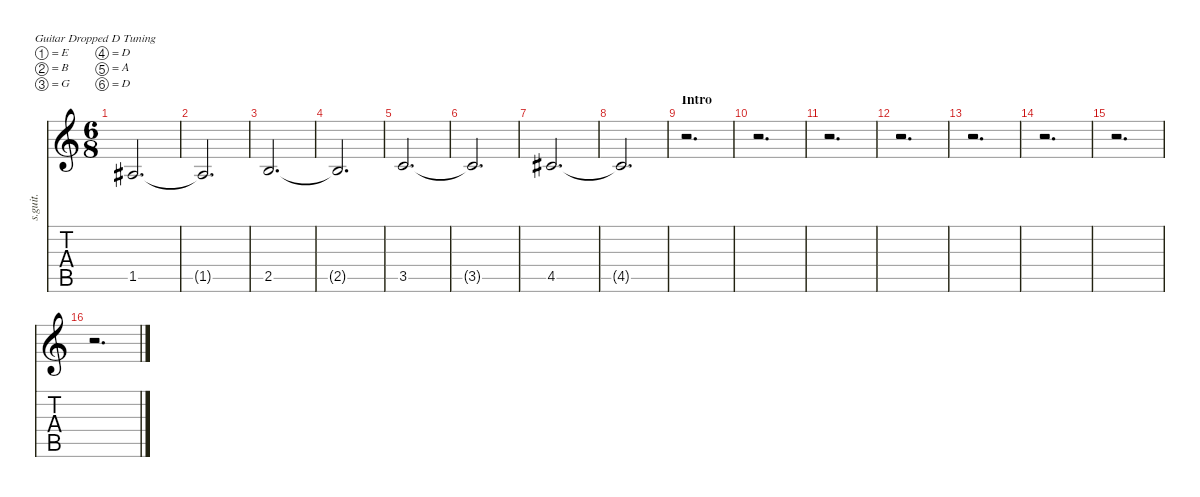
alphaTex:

\defaultSystemsLayout 4
\hideDynamics
\bracketExtendMode nobrackets
\track ("Cello" "s.guit.") {instrument cello}
\staff {score tabs}
\tuning (E4 B3 G3 D3 A2 D2)
\displaytranspose 12
\ts (6 8)
\tempo (130 hide)
\clef g2
\ks c
1.5{acc #}.2{d lyrics (0 "") lyrics (1 "") lyrics (2 "") lyrics (3 "") lyrics (4 "") dy f} |
1.5{t acc #}.2{d lyrics (0 "") lyrics (1 "") lyrics (2 "") lyrics (3 "") lyrics (4 "")} |
2.5.2{d lyrics (0 "") lyrics (1 "") lyrics (2 "") lyrics (3 "") lyrics (4 "")} |
2.5{t}.2{d lyrics (0 "") lyrics (1 "") lyrics (2 "") lyrics (3 "") lyrics (4 "")} |
3.5.2{d lyrics (0 "") lyrics (1 "") lyrics (2 "") lyrics (3 "") lyrics (4 "")} |
3.5{t}.2{d lyrics (0 "") lyrics (1 "") lyrics (2 "") lyrics (3 "") lyrics (4 "")} |
4.5{acc #}.2{d lyrics (0 "") lyrics (1 "") lyrics (2 "") lyrics (3 "") lyrics (4 "")} |
4.5{t acc #}.2{d lyrics (0 "") lyrics (1 "") lyrics (2 "") lyrics (3 "") lyrics (4 "")} |
\section ("" "Intro")
r.2{d} |
r.2{d} |
r.2{d} |
r.2{d} |
r.2{d} |
r.2{d} |
r.2{d} |
r.2{d}
